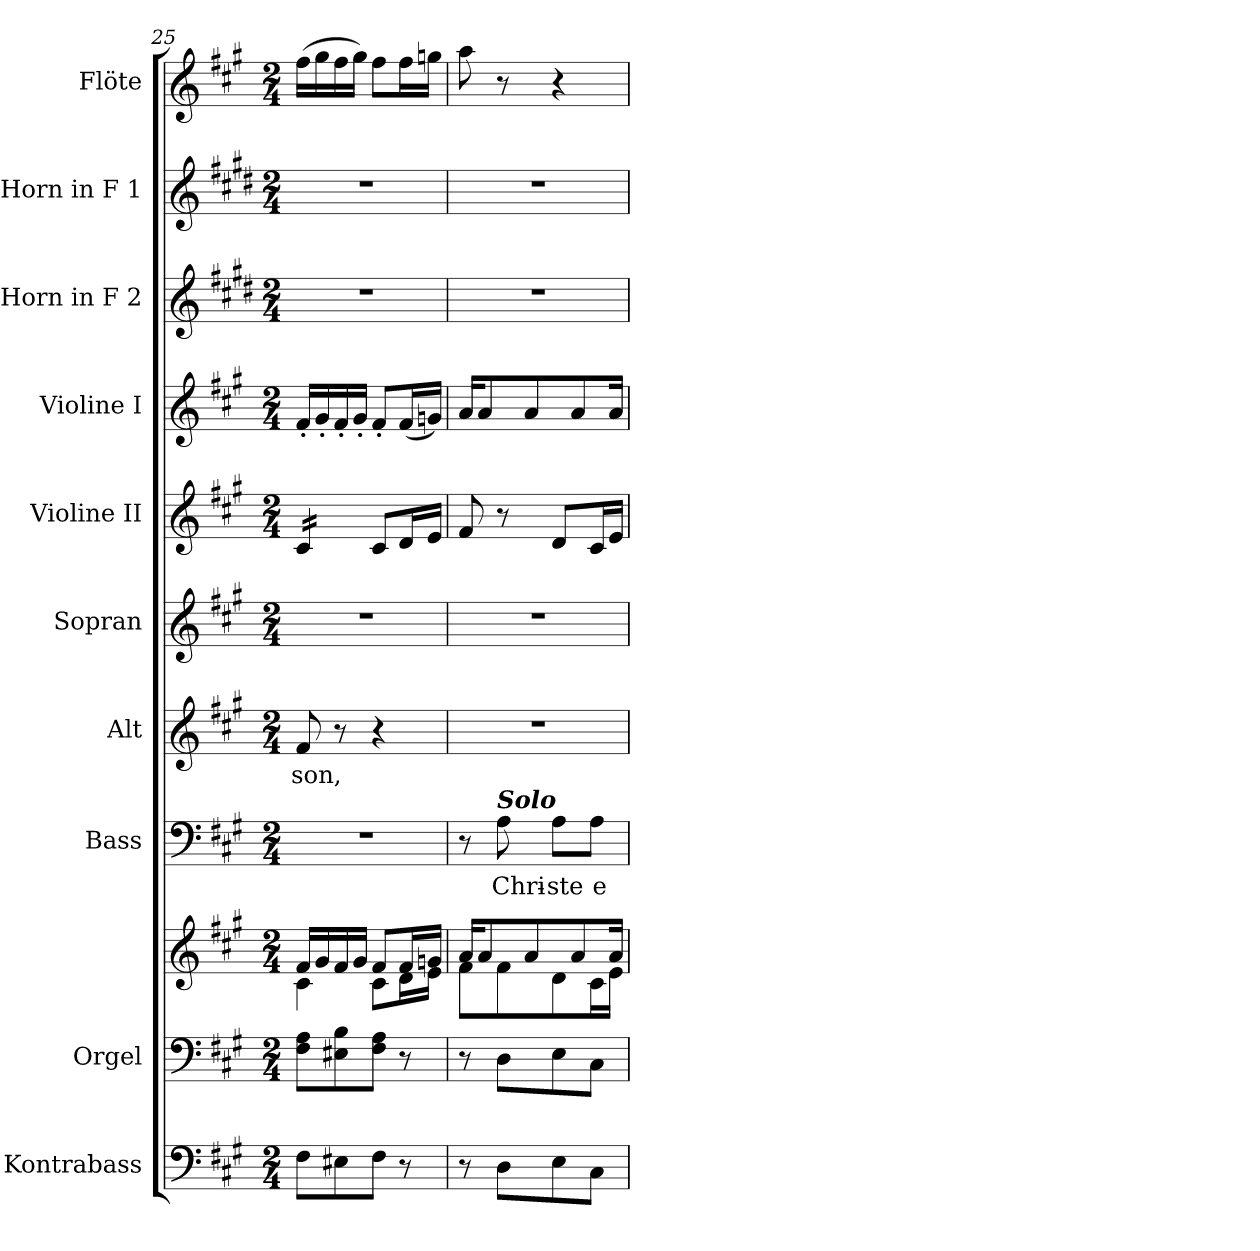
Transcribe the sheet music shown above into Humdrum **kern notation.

**kern	**kern	**kern	**kern	**text	**kern	**text	**kern	**kern	**kern	**kern	**kern	**kern
*part10	*part9	*part9	*part8	*part8	*part7	*part7	*part6	*part5	*part4	*part3	*part2	*part1
*staff11	*staff10	*staff9	*staff8	*staff8	*staff7	*staff7	*staff6	*staff5	*staff4	*staff3	*staff2	*staff1
*I"Kontrabass	*I"Orgel	*	*I"Bass	*	*I"Alt	*	*I"Sopran	*I"Violine II	*I"Violine I	*I"Horn in F 2	*I"Horn in F 1	*I"Flöte
*I'Kb.	*I'Org.	*	*I'B.	*	*I'A.	*	*I'S.	*I'Vl. II	*I'Vl. I	*	*	*I'Fl.
*clefF4	*clefF4	*clefG2	*clefF4	*	*clefG2	*	*clefG2	*clefG2	*clefG2	*clefG2	*clefG2	*clefG2
*ITrd7c12	*	*	*	*	*	*	*	*	*	*ITrd4c7	*ITrd4c7	*
*k[f#c#g#]	*k[f#c#g#]	*k[f#c#g#]	*k[f#c#g#]	*	*k[f#c#g#]	*	*k[f#c#g#]	*k[f#c#g#]	*k[f#c#g#]	*k[f#c#g#]	*k[f#c#g#]	*k[f#c#g#]
*A:	*A:	*A:	*A:	*	*A:	*	*A:	*A:	*A:	*A:	*A:	*A:
*M2/4	*M2/4	*M2/4	*M2/4	*	*M2/4	*	*M2/4	*M2/4	*M2/4	*M2/4	*M2/4	*M2/4
=25	=25	=25	=25	=25	=25	=25	=25	=25	=25	=25	=25	=25
*	*	*^	*	*	*	*	*	*	*	*	*	*
!	!	!	!	!	!	!	!LO:LY:b	!	!	!	!	!	!
*	*	*	*	*	*	*	*	*	*tremolo	*	*	*	*
8FF#\L	8F#\ 8A\L	16f#/LL	4c#\	2r	.	8f#/	-son,	2r	16c#/LL	16f#'</LL	2r	2r	(>16ff#\LL
.	.	16g#/	.	.	.	.	.	.	16c#/	16g#'</	.	.	16gg#\
8EE#X\	8E#X\ 8B\	16f#/	.	.	.	8r	.	.	16c#/	16f#'</	.	.	16ff#\
.	.	16g#/JJ	.	.	.	.	.	.	16c#/JJ	16g#'</JJ	.	.	16gg#\JJ)
*	*	*	*	*	*	*	*	*	*Xtremolo	*	*	*	*
8FF#\J	8F#\ 8A\J	8f#/L	8c#\L	.	.	4r	.	.	8c#/L	8f#'</L	.	.	8ff#\L
8r	8r	16f#/L	16d\L	.	.	.	.	.	16d/L	(<16f#/L	.	.	16ff#\L
.	.	16gn/JJ	16e\JJ	.	.	.	.	.	16e/JJ	16gn/JJ)	.	.	16ggn\JJ
=26	=26	=26	=26	=26	=26	=26	=26	=26	=26	=26	=26	=26	=26
8r	8r	16a/KL	8f#\L	8r	.	2r	.	2r	8f#/	16a/KL	2r	2r	8aa\
.	.	8a/	.	.	.	.	.	.	.	8a/	.	.	.
!	!	!	!	!LO:TX:a:Bi:t=Solo	!	!	!	!	!	!	!	!	!
!	!	!	!	!	!LO:LY:b	!	!	!	!	!	!	!	!
8DD\L	8D\L	.	8f#\	8A\	Chri-	.	.	.	8r	.	.	.	8r
.	.	8a/	.	.	.	.	.	.	.	8a/	.	.	.
!	!	!	!	!	!LO:LY:b	!	!	!	!	!	!	!	!
8EE\	8E\	.	8d\	8A\L	-ste	.	.	.	8d/L	.	.	.	4r
.	.	8a/	.	.	.	.	.	.	.	8a/	.	.	.
!	!	!	!	!	!LO:LY:b	!	!	!	!	!	!	!	!
8CC#\J	8C#\J	.	16c#\L	8A\J	e-	.	.	.	16c#/L	.	.	.	.
.	.	16a/Jk	16e\JJ	.	.	.	.	.	16e/JJ	16a/Jk	.	.	.
*	*	*v	*v	*	*	*	*	*	*	*	*	*	*
=	=	=	=	=	=	=	=	=	=	=	=	=
*-	*-	*-	*-	*-	*-	*-	*-	*-	*-	*-	*-	*-
